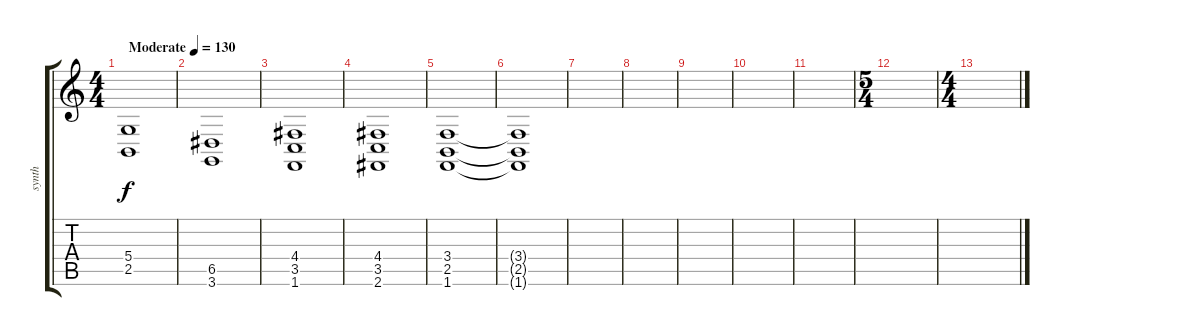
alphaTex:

\track ("synth" "synth") {instrument stringensemble2}
\staff {score tabs}
\tuning (E4 B3 G3 D3 A2 E2) {hide}
\ts (4 4)
\tempo (130 "Moderate")
\clef g2
\ks c
(5.4 2.5).1{dy f instrument stringensemble2} |
(6.5 3.6).1 |
(4.4 3.5 1.6).1 |
(4.4 3.5 2.6).1 |
(3.4 2.5 1.6).1 |
(3.4{t} 2.5{t} 1.6{t}).1 |
|
|
|
|
|
\ts (5 4)
|
\ts (4 4)
